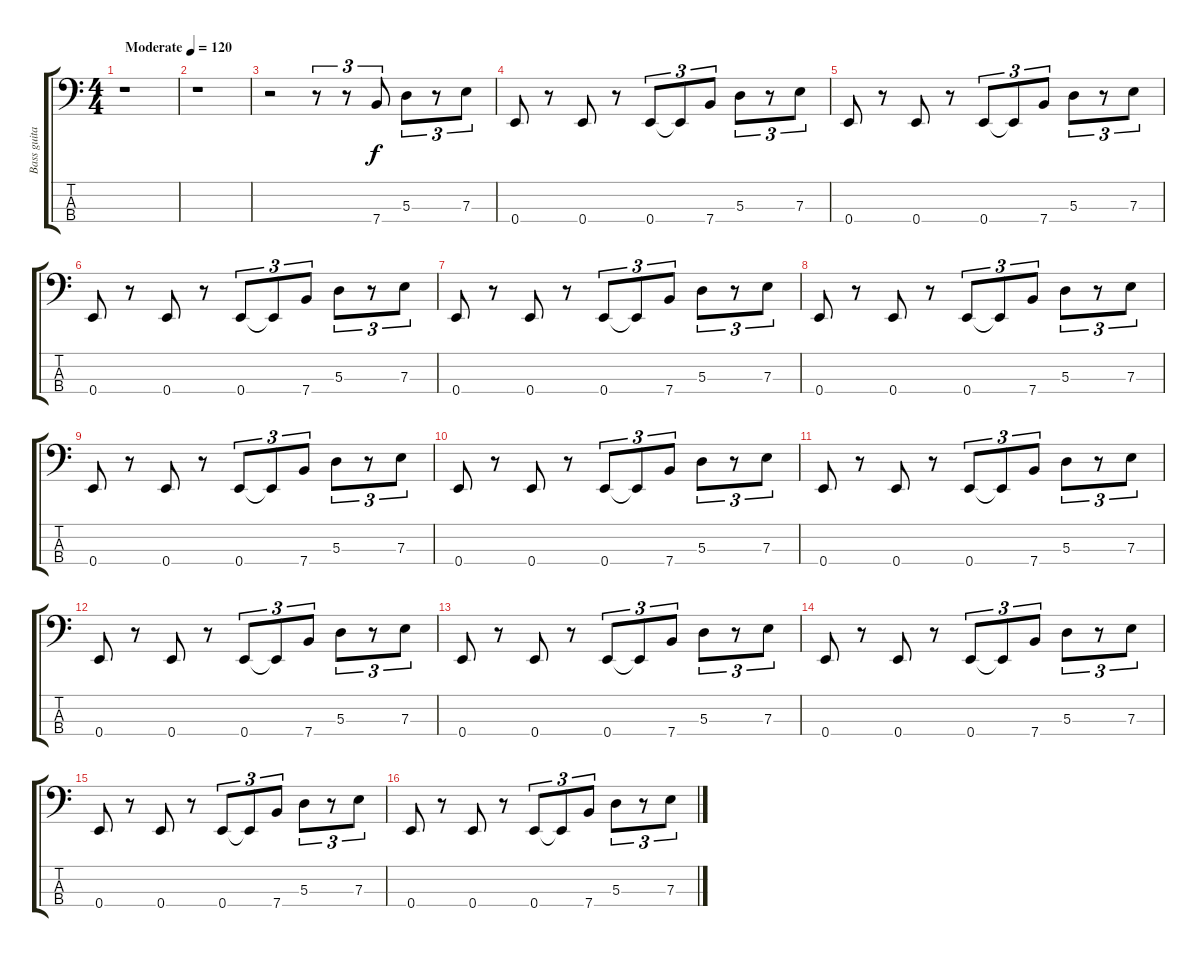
\track ("Bass guitar" "Bass guita") {instrument electricbassfinger}
\staff {score tabs}
\tuning (G2 D2 A1 E1) {hide}
\ts (4 4)
\tempo (120 "Moderate")
\clef f4
\ks c
r.1{dy f instrument electricbassfinger} |
r.1 |
r.2 r.8{tu (3 2)} r.8{tu (3 2)} 7.4.8{tu (3 2)} 5.3.8{tu (3 2)} r.8{tu (3 2)} 7.3.8{tu (3 2)} |
0.4.8 r.8 0.4.8 r.8 0.4.8{tu (3 2)} 0.4{t}.8{tu (3 2)} 7.4.8{tu (3 2)} 5.3.8{tu (3 2)} r.8{tu (3 2)} 7.3.8{tu (3 2)} |
0.4.8 r.8 0.4.8 r.8 0.4.8{tu (3 2)} 0.4{t}.8{tu (3 2)} 7.4.8{tu (3 2)} 5.3.8{tu (3 2)} r.8{tu (3 2)} 7.3.8{tu (3 2)} |
0.4.8 r.8 0.4.8 r.8 0.4.8{tu (3 2)} 0.4{t}.8{tu (3 2)} 7.4.8{tu (3 2)} 5.3.8{tu (3 2)} r.8{tu (3 2)} 7.3.8{tu (3 2)} |
0.4.8 r.8 0.4.8 r.8 0.4.8{tu (3 2)} 0.4{t}.8{tu (3 2)} 7.4.8{tu (3 2)} 5.3.8{tu (3 2)} r.8{tu (3 2)} 7.3.8{tu (3 2)} |
0.4.8 r.8 0.4.8 r.8 0.4.8{tu (3 2)} 0.4{t}.8{tu (3 2)} 7.4.8{tu (3 2)} 5.3.8{tu (3 2)} r.8{tu (3 2)} 7.3.8{tu (3 2)} |
0.4.8 r.8 0.4.8 r.8 0.4.8{tu (3 2)} 0.4{t}.8{tu (3 2)} 7.4.8{tu (3 2)} 5.3.8{tu (3 2)} r.8{tu (3 2)} 7.3.8{tu (3 2)} |
0.4.8 r.8 0.4.8 r.8 0.4.8{tu (3 2)} 0.4{t}.8{tu (3 2)} 7.4.8{tu (3 2)} 5.3.8{tu (3 2)} r.8{tu (3 2)} 7.3.8{tu (3 2)} |
0.4.8 r.8 0.4.8 r.8 0.4.8{tu (3 2)} 0.4{t}.8{tu (3 2)} 7.4.8{tu (3 2)} 5.3.8{tu (3 2)} r.8{tu (3 2)} 7.3.8{tu (3 2)} |
0.4.8 r.8 0.4.8 r.8 0.4.8{tu (3 2)} 0.4{t}.8{tu (3 2)} 7.4.8{tu (3 2)} 5.3.8{tu (3 2)} r.8{tu (3 2)} 7.3.8{tu (3 2)} |
0.4.8 r.8 0.4.8 r.8 0.4.8{tu (3 2)} 0.4{t}.8{tu (3 2)} 7.4.8{tu (3 2)} 5.3.8{tu (3 2)} r.8{tu (3 2)} 7.3.8{tu (3 2)} |
0.4.8 r.8 0.4.8 r.8 0.4.8{tu (3 2)} 0.4{t}.8{tu (3 2)} 7.4.8{tu (3 2)} 5.3.8{tu (3 2)} r.8{tu (3 2)} 7.3.8{tu (3 2)} |
0.4.8 r.8 0.4.8 r.8 0.4.8{tu (3 2)} 0.4{t}.8{tu (3 2)} 7.4.8{tu (3 2)} 5.3.8{tu (3 2)} r.8{tu (3 2)} 7.3.8{tu (3 2)} |
0.4.8 r.8 0.4.8 r.8 0.4.8{tu (3 2)} 0.4{t}.8{tu (3 2)} 7.4.8{tu (3 2)} 5.3.8{tu (3 2)} r.8{tu (3 2)} 7.3.8{tu (3 2)}
